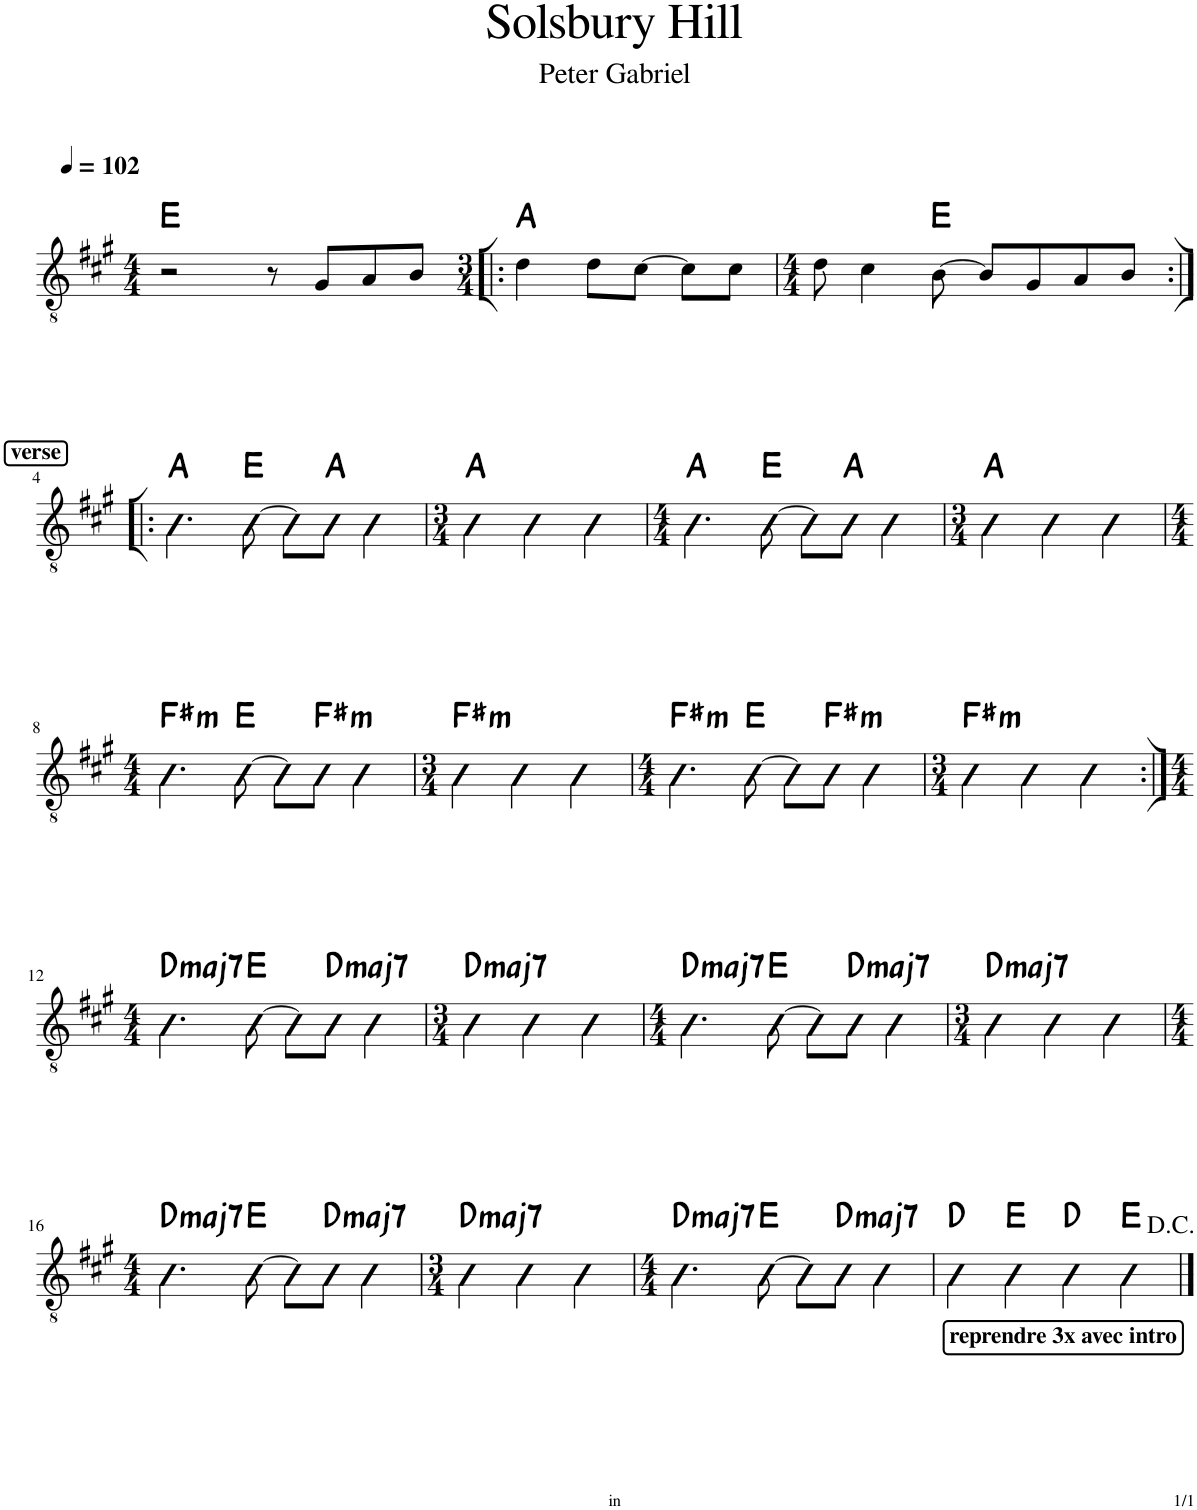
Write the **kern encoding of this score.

**kern	**harte
*part1	*part1
*staff1	*
*I"Classical Guitar	*
*I'Guit.	*
*clefGv2	*
*k[f#c#g#]	*
*M4/4	*
*MM102	*
=1	=1
2r	E:maj
8r	.
8G#/L	.
8A/	.
8B/J	.
=2!|:	=2!|:
*M3/4	*
4d\	A:maj
8d\L	.
[8c#\J	.
8c#\L]	.
8c#\J	.
=3	=3
*M4/4	*
8d\	.
4c#\	.
[8B\	E:maj
8B/L]	.
8G#/	.
8A/	.
8B/J	.
!!LO:LB:g=z
!!LO:REH:place=s1:a:B:cj:fs=11:t=verse
=4:|!|:	=4:|!|:
4.A\	A:maj
[8G#\	E:maj
8G#\L]	.
8A\J	A:maj
4A\	.
=5	=5
*M3/4	*
4A\	A:maj
4A\	.
4A\	.
=6	=6
*M4/4	*
4.A\	A:maj
[8G#\	E:maj
8G#\L]	.
8A\J	A:maj
4A\	.
=7	=7
*M3/4	*
4A\	A:maj
4A\	.
4A\	.
!!LO:LB:g=z
=8	=8
*M4/4	*
!	!LO:H:kt=m
4.A\	F#:min
[8G#\	E:maj
8G#\L]	.
!	!LO:H:kt=m
8A\J	F#:min
4A\	.
=9	=9
*M3/4	*
!	!LO:H:kt=m
4A\	F#:min
4A\	.
4A\	.
=10	=10
*M4/4	*
!	!LO:H:kt=m
4.A\	F#:min
[8G#\	E:maj
8G#\L]	.
!	!LO:H:kt=m
8A\J	F#:min
4A\	.
=11	=11
*M3/4	*
!	!LO:H:kt=m
4A\	F#:min
4A\	.
4A\	.
!!LO:LB:g=z
=12:|!	=12:|!
*M4/4	*
!	!LO:H:kt=maj7
4.A\	D:maj7
[8G#\	E:maj
8G#\L]	.
!	!LO:H:kt=maj7
8A\J	D:maj7
4A\	.
=13	=13
*M3/4	*
!	!LO:H:kt=maj7
4A\	D:maj7
4A\	.
4A\	.
=14	=14
*M4/4	*
!	!LO:H:kt=maj7
4.A\	D:maj7
[8G#\	E:maj
8G#\L]	.
!	!LO:H:kt=maj7
8A\J	D:maj7
4A\	.
=15	=15
*M3/4	*
!	!LO:H:kt=maj7
4A\	D:maj7
4A\	.
4A\	.
!!LO:LB:g=z
=16	=16
*M4/4	*
!	!LO:H:kt=maj7
4.A\	D:maj7
[8G#\	E:maj
8G#\L]	.
!	!LO:H:kt=maj7
8A\J	D:maj7
4A\	.
=17	=17
*M3/4	*
!	!LO:H:kt=maj7
4A\	D:maj7
4A\	.
4A\	.
=18	=18
*M4/4	*
!	!LO:H:kt=maj7
4.A\	D:maj7
[8G#\	E:maj
8G#\L]	.
!	!LO:H:kt=maj7
8A\J	D:maj7
4A\	.
!!LO:REH:place=s1:b:B:cj:fs=11:t=reprendre 3x avec intro:qo=3
=19	=19
4c#\	D:maj
4c#\	E:maj
4c#\	D:maj
4c#\	E:maj
==	==
*-	*-
